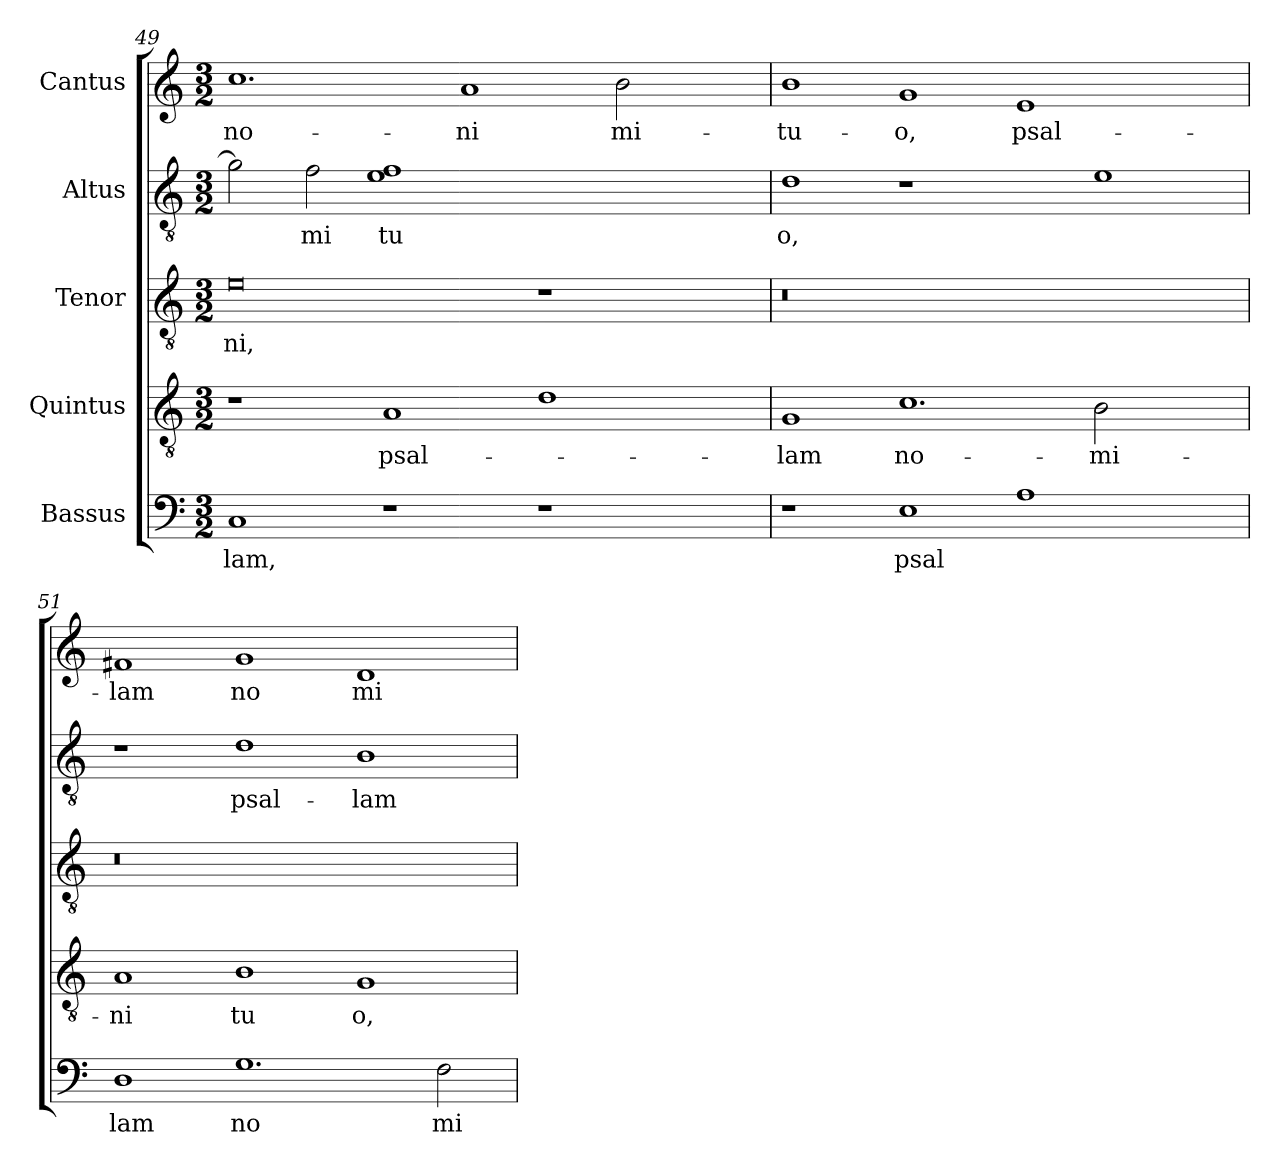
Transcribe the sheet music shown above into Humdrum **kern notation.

**kern	**text	**kern	**text	**kern	**text	**kern	**text	**kern	**text
*part5	*part5	*part4	*part4	*part3	*part3	*part2	*part2	*part1	*part1
*staff5	*staff5	*staff4	*staff4	*staff3	*staff3	*staff2	*staff2	*staff1	*staff1
*I"Bassus	*	*I"Quintus	*	*I"Tenor	*	*I"Altus	*	*I"Cantus	*
*clefF4	*	*clefGv2	*	*clefGv2	*	*clefGv2	*	*clefG2	*
*M3/2	*	*M3/2	*	*M3/2	*	*M3/2	*	*M3/2	*
=49	=49	=49	=49	=49	=49	=49	=49	=49	=49
!	!LO:LY:b:cj	!	!	!	!LO:LY:b:cj	!	!	!	!LO:LY:b:cj
1C	lam,	1r	.	0e	ni,	2g\]	.	1.cc	no-
!	!	!	!	!	!	!	!LO:LY:b:cj	!	!
.	.	.	.	.	.	2f\	mi	.	.
!	!	!	!LO:LY:b	!	!	!	!LO:LY:b:cj	!	!
1r	.	1A	psal-	.	.	1e 1f	tu	.	.
!	!	!	!	!	!	!	!	!	!LO:LY:b:cj
.	.	.	.	.	.	.	.	1a	-ni
!LO:N:vis=1	!	!	!	!LO:N:vis=1	!	!	!	!	!
1.r	.	1d	.	1.r	.	1.ryy	.	.	.
!	!	!	!	!	!	!	!	!	!LO:LY:b:cj
.	.	.	.	.	.	.	.	2b\	-mi-
.	.	2ryy	.	.	.	.	.	2ryy	.
=50	=50	=50	=50	=50	=50	=50	=50	=50	=50
!	!	!	!LO:LY:b:cj	!	!	!	!LO:LY:b:cj	!	!LO:LY:b:cj
1r	.	1G	-lam	0.r	.	1d	o,	1b	tu-
!	!LO:LY:b	!	!LO:LY:b:cj	!	!	!LO:N:vis=1	!	!	!LO:LY:b:cj
1E	psal	1.c	no-	.	.	1.r	.	1g	-o,
!	!	!	!	!	!	!	!	!	!LO:LY:b:cj
1A	.	.	.	.	.	.	.	1e	psal-
!	!	!	!LO:LY:b:cj	!	!	!	!	!	!
.	.	2B\	-mi-	.	.	1e	.	.	.
2ryy	.	2ryy	.	2ryy	.	.	.	2ryy	.
!!LO:LB:g=z
=51	=51	=51	=51	=51	=51	=51	=51	=51	=51
!	!LO:LY:b:cj	!	!LO:LY:b:cj	!	!	!	!	!	!LO:LY:b:cj
1D	lam	1A	-ni	0.r	.	1r	.	1f#X	-lam
!	!LO:LY:b:cj	!	!LO:LY:b:cj	!	!	!	!LO:LY:b:cj	!	!LO:LY:b:cj
1.G	no	1B	tu	.	.	1d	psal-	1g	no
!	!	!	!LO:LY:b:cj	!	!	!	!LO:LY:b:cj	!	!LO:LY:b:cj
.	.	1G	o,	.	.	1B	-lam	1d	mi
!	!LO:LY:b:cj	!	!	!	!	!	!	!	!
2F\	mi	.	.	.	.	.	.	.	.
=	=	=	=	=	=	=	=	=	=
*-	*-	*-	*-	*-	*-	*-	*-	*-	*-
